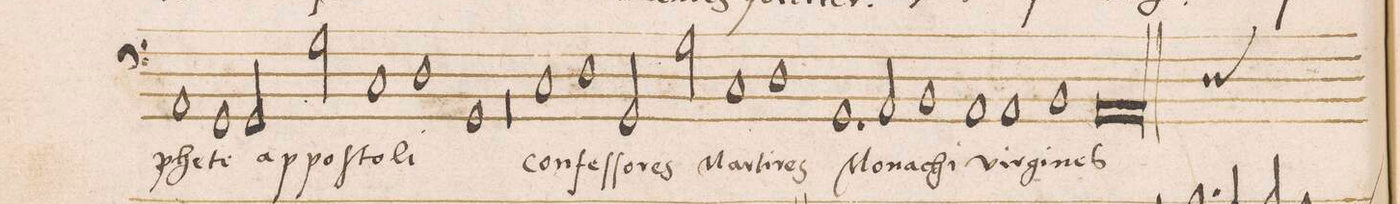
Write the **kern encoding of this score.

**kern	**text
*I"BASVS	*
*clefF4	*
*k[b-]	*
*met(C|)	*
*M2/1	*
1AA	-phe-
=50-	=50-
1GG	-te
2GG/	ap-
2G\	-poſ-
=51-	=51-
1C	-to-
1D	.
=52-	=52-
1GG	-li
0r	.
=53-	=53-
1C	con-
=54-	=54-
1D	-feſ-
2GG/	-ſo-
2G\	-res
=55-	=55-
1C	mar-
1D	-ti-
=56-	=56-
1.GG	-res
2AA/	Mo-
=57-	=57-
1BB-	-na-
1AA	-chi
=58-	=58-
1AA	vir-
1BB-	-gi-
=59-	=59-
*custos:D	*
0AAl	-nes
=60||	=60||
*-	*-
